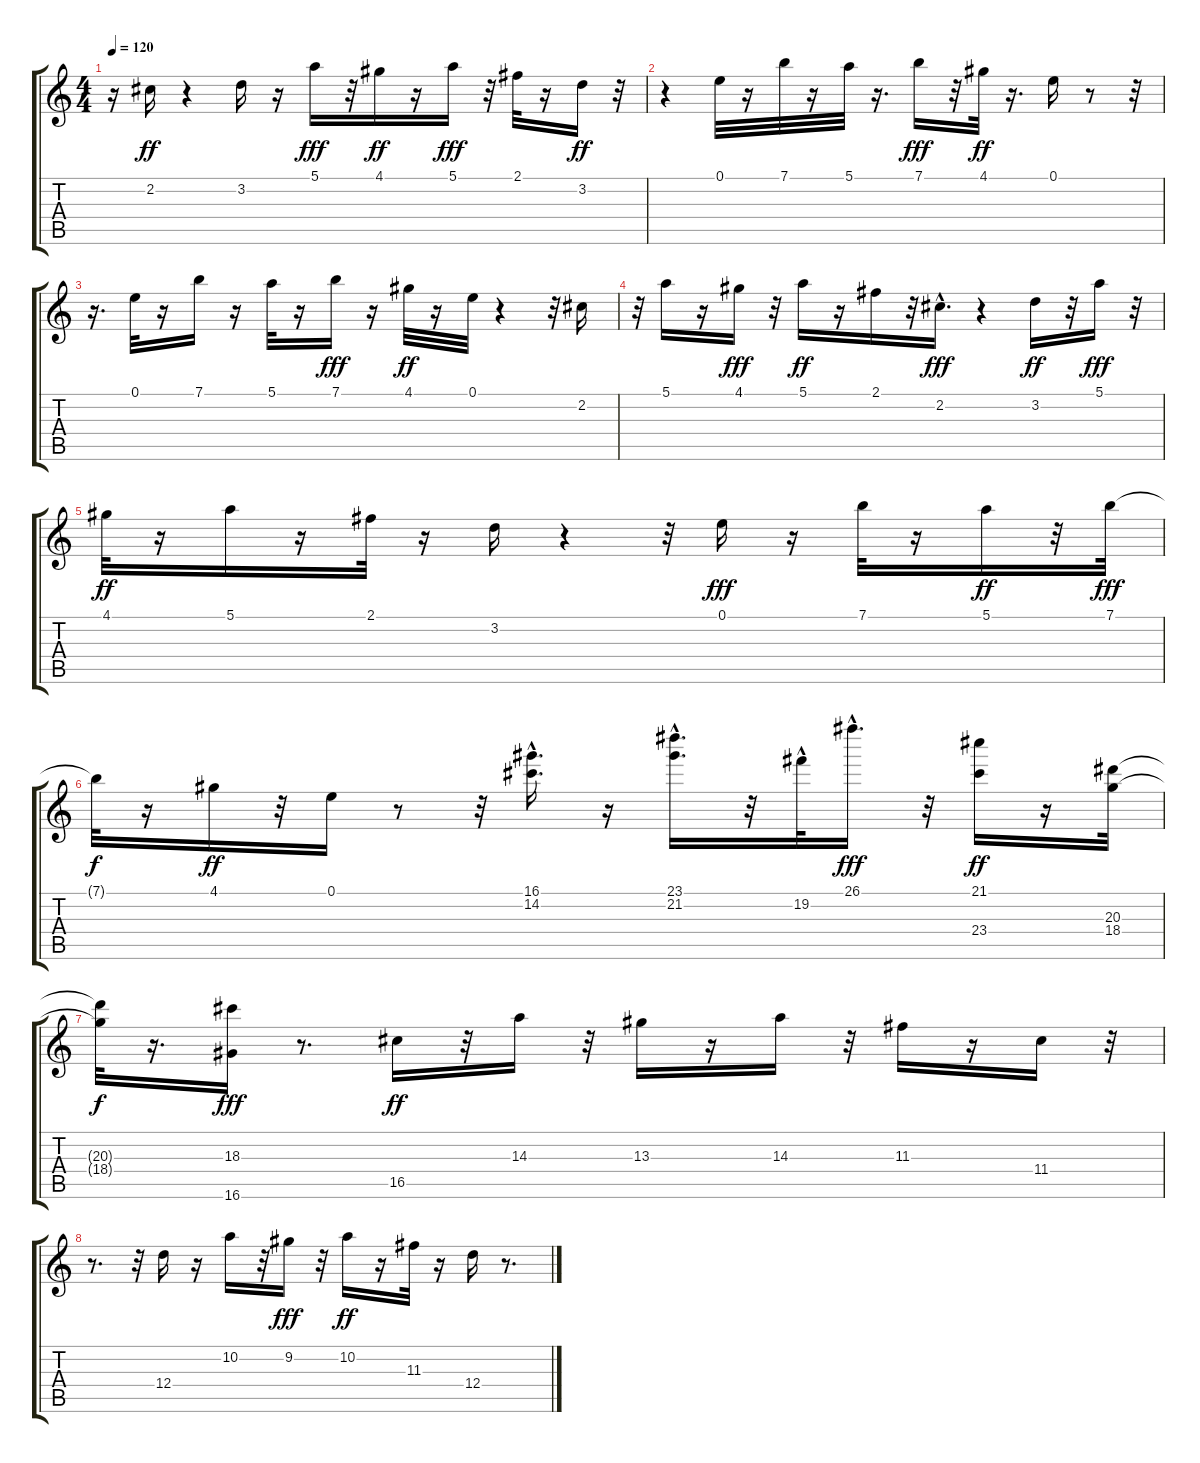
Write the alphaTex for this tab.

\track "" {instrument acousticguitarsteel}
\staff {score tabs}
\tuning (E4 B3 G3 D3 A2 E2) {hide}
\ts (4 4)
\tempo 120
\clef g2
\ks c
r.16{dy ff} 2.2.16 r.4 3.2.16 r.16 5.1.16{dy fff} r.32 4.1.16{dy ff} r.16 5.1.16{dy fff} r.32 2.1.32 r.16 3.2.16{dy ff} r.32 |
r.4 0.1.32 r.16 7.1.32 r.16 5.1.32 r.16{d} 7.1.16{dy fff} r.32 4.1.32{dy ff} r.16{d} 0.1.16 r.8 r.32 |
r.16{d} 0.1.32 r.16 7.1.16 r.16 5.1.32 r.16 7.1.16{dy fff} r.16 4.1.32{dy ff} r.16 0.1.32 r.4 r.32 2.2.16 |
r.32 5.1.16 r.16 4.1.16{dy fff} r.32 5.1.16{dy ff} r.16 2.1.16 r.32 2.2{hac}.16{d dy fff} r.4 3.2.16{dy ff} r.32 5.1.16{dy fff} r.32 |
4.1.32{dy ff} r.16 5.1.16 r.16 2.1.32 r.16 3.2.16 r.4 r.32 0.1.16{dy fff} r.16 7.1.32 r.16 5.1.16{dy ff} r.32 7.1.32{dy fff} |
7.1{t}.32{dy f} r.16 4.1.16{dy ff} r.32 0.1.16 r.8 r.32 (16.1{hac} 14.2{hac}).16{d volume 11} r.16 (23.1{hac} 21.2{hac}).16{d} r.32 19.2{hac}.32 26.1{hac}.16{d dy fff} r.32 (21.1 23.4).16{dy ff} r.16 (20.3 18.4).32 |
(20.3{t} 18.4{t}).32{dy f} r.16{d} (18.3 16.6).16{dy fff} r.8{d} 16.5.16{dy ff volume 9} r.32 14.3.16 r.32 13.3.16 r.16 14.3.16 r.32 11.3.16 r.16 11.4.16 r.32 |
r.8{d} r.32 12.4.16 r.16 10.2.16 r.32 9.2.16{dy fff} r.32 10.2.16{dy ff} r.16 11.3.32 r.16 12.4.16 r.8{d}
